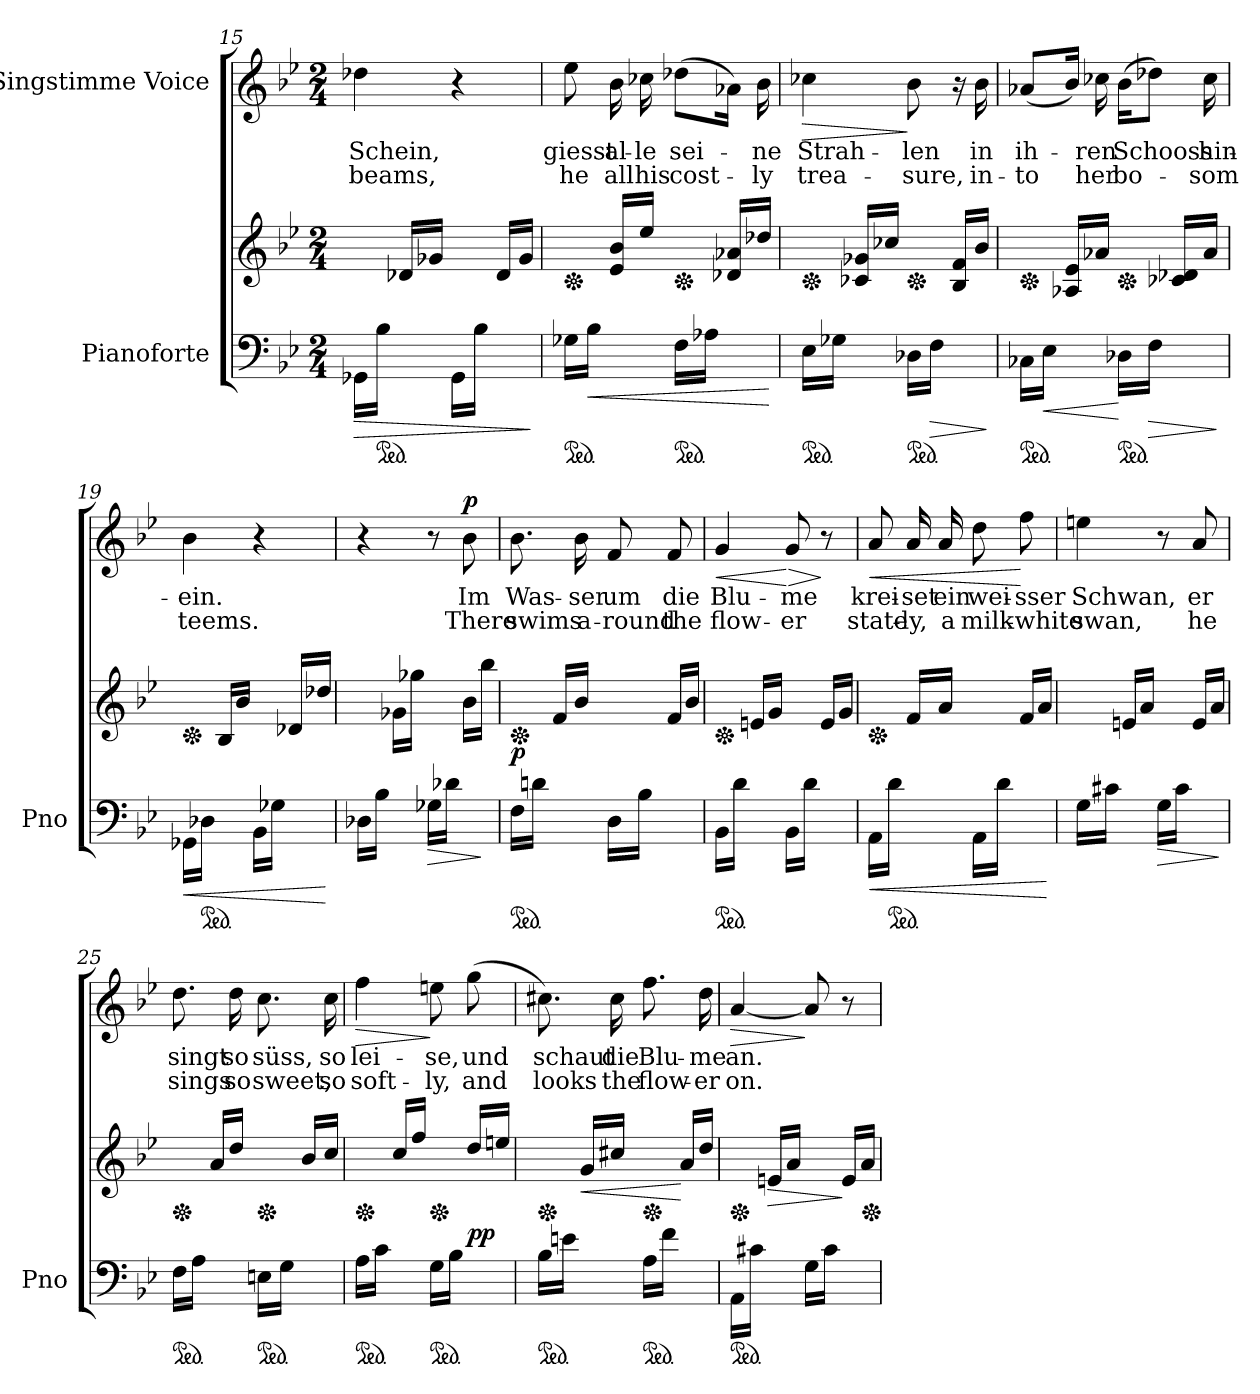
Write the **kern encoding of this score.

**kern	**kern	**dynam	**kern	**text	**text	**dynam
*part2	*part2	*part2	*part1	*part1	*part1	*part1
*staff3	*staff2	*staff2/3	*staff1	*staff1	*staff1	*staff1
*I"Pianoforte	*	*	*I"Singstimme Voice	*	*	*
*I'Pno	*	*	*	*	*	*
*clefF4	*clefG2	*	*clefG2	*	*	*
*k[b-e-]	*k[b-e-]	*	*k[b-e-]	*	*	*
*M2/4	*M2/4	*	*M2/4	*	*	*
=15	=15	=15	=15	=15	=15	=15
!	!	!LO:HP:b=2	!	!LO:LY:b	!LO:LY:b	!
*	*^	*	*	*	*	*
(>16GG-X\LL	2ryy	8ryy	>	4dd-X\	Schein,	beams,	.
*ped	*	*	*	*	*	*	*
16B-\JJ	.	.	.	.	.	.	.
8ryy	.	16d-X/LL	.	.	.	.	.
.	.	16g-X/JJ)	.	.	.	.	.
(>16GG-\LL	.	8ryy	.	4r	.	.	.
16B-\JJ	.	.	.	.	.	.	.
8ryy	.	16d-/LL	.	.	.	.	.
.	.	16g-/JJ)	.	.	.	.	.
*	*v	*v	*	*	*	*	*
.	.	]	.	.	.	.
=16	=16	=16	=16	=16	=16	=16
*ped	*	*	*	*	*	*
*	*Xped	*	*	*	*	*
*	*^	*	*	*	*	*
!	!	!	!	!	!LO:LY:b	!LO:LY:b	!
(>16G-X\LL	2ryy	8ryy	.	8ee-\	giesst	he	.
!	!	!	!LO:HP:b=2	!	!	!	!
16B-\JJ	.	.	<	.	.	.	.
!	!	!	!	!	!LO:LY:b	!LO:LY:b	!
8ryy	.	16e-/ 16b-/LL	.	16b-\	al-	all	.
!	!	!	!	!	!LO:LY:b	!LO:LY:b	!
.	.	16ee-/JJ)	.	16cc-X\	-le	his	.
*ped	*	*	*	*	*	*	*
*	*Xped	*	*	*	*	*	*
!	!	!	!	!	!LO:LY:b	!LO:LY:b	!
(>16F\LL	.	8ryy	.	(>8dd-X\L	sei-	cost-	.
16A-X\JJ	.	.	.	.	.	.	.
8ryy	.	16d-X/ 16a-X/LL	.	16a-X\Jk)	.	.	.
!	!	!	!	!	!LO:LY:b	!LO:LY:b	!
.	.	16dd-X/JJ)	.	16b-\	-ne	-ly	.
*	*v	*v	*	*	*	*	*
.	.	[	.	.	.	.
=17	=17	=17	=17	=17	=17	=17
*ped	*	*	*	*	*	*
*	*Xped	*	*	*	*	*
*	*^	*	*	*	*	*
!	!	!	!	!	!LO:LY:b	!LO:LY:b	!LO:HP:b
(>16E-\LL	2ryy	8ryy	.	4cc-X\	Strah-	trea-	>
16G-X\JJ	.	.	.	.	.	.	.
8ryy	.	16c-X/ 16g-X/LL	.	.	.	.	.
.	.	16cc-X/JJ)	.	.	.	.	.
*ped	*	*	*	*	*	*	*
*	*Xped	*	*	*	*	*	*
!	!	!	!	!	!LO:LY:b	!LO:LY:b	!
(>16D-X\LL	.	8ryy	.	8b-\	-len	-sure,	]
!	!	!	!LO:HP:b=2	!	!	!	!
16F\JJ	.	.	>	.	.	.	.
8ryy	.	16B-/ 16f/LL	.	16r	.	.	.
!	!	!	!	!	!LO:LY:b	!LO:LY:b	!
.	.	16b-/JJ)	.	16b-\	in	in-	.
*	*v	*v	*	*	*	*	*
.	.	]	.	.	.	.
=18	=18	=18	=18	=18	=18	=18
*ped	*	*	*	*	*	*
*	*Xped	*	*	*	*	*
*	*^	*	*	*	*	*
!	!	!	!	!	!LO:LY:b	!LO:LY:b	!
(>16C-X\LL	2ryy	8ryy	.	(<8a-X/L	ih-	-to	.
!	!	!	!LO:HP:b=2	!	!	!	!
16E-\JJ	.	.	<	.	.	.	.
8ryy	.	16A-X/ 16e-/LL	.	16b-/Jk)	.	.	.
!	!	!	!	!	!LO:LY:b	!LO:LY:b	!
.	.	16a-X/JJ)	.	16cc-X\	-ren	her	.
*ped	*	*	*	*	*	*	*
*	*Xped	*	*	*	*	*	*
!	!	!	!	!	!LO:LY:b	!LO:LY:b	!
(>16D-X\LL	.	8ryy	[	(>16b-\KL	Schooss	bo-	.
!	!	!	!LO:HP:b=2	!	!	!	!
16F\JJ	.	.	>	8dd-X\J)	.	.	.
8ryy	.	16c-X/ 16d-X/LL	.	.	.	.	.
!	!	!	!	!	!LO:LY:b	!LO:LY:b	!
.	.	16a-/JJ)	.	16cc-\	hin-	-som	.
*	*v	*v	*	*	*	*	*
.	.	]	.	.	.	.
!!LO:PB:g=z
=19	=19	=19	=19	=19	=19	=19
!	!	!LO:HP:b=2	!	!	!	!
*	*Xped	*	*	*	*	*
*	*^	*	*	*	*	*
!	!	!	!	!	!LO:LY:b	!LO:LY:b	!
(>16GG-X\LL	2ryy	8ryy	<	4b-\	-ein.	teems.	.
*ped	*	*	*	*	*	*	*
16D-X\JJ	.	.	.	.	.	.	.
8ryy	.	16B-/LL	.	.	.	.	.
.	.	16b-/JJ)	.	.	.	.	.
(>16BB-\LL	.	8ryy	.	4r	.	.	.
16G-X\JJ	.	.	.	.	.	.	.
8ryy	.	16d-X/LL	.	.	.	.	.
.	.	16dd-X/JJ)	.	.	.	.	.
*	*v	*v	*	*	*	*	*
.	.	[	.	.	.	.
=20	=20	=20	=20	=20	=20	=20
*	*^	*	*	*	*	*
(>16D-X\LL	2ryy	8ryy	.	4r	.	.	.
16B-\JJ	.	.	.	.	.	.	.
8ryy	.	16g-X\LL	.	.	.	.	.
.	.	16gg-X\JJ)	.	.	.	.	.
!	!	!	!LO:HP:b=2	!	!	!	!
(>16G-X\LL	.	8ryy	>	8r	.	.	.
16d-X\JJ	.	.	.	.	.	.	.
!	!	!	!	!	!LO:LY:b	!LO:LY:b	!LO:DY:a
8ryy	.	16b-\LL	.	8b-\	Im	There	p
.	.	16bb-\JJ)	]	.	.	.	.
=21	=21	=21	=21	=21	=21	=21	=21
*ped	*	*	*	*	*	*	*
*	*Xped	*	*	*	*	*	*
!	!	!	!LO:DY:a=2	!	!LO:LY:b	!LO:LY:b	!
(>16F\LL	2ryy	8ryy	p	8.b-\	Was-	swims	.
16dn\JJ	.	.	.	.	.	.	.
8ryy	.	16f/LL	.	.	.	.	.
!	!	!	!	!	!LO:LY:b	!LO:LY:b	!
.	.	16b-/JJ)	.	16b-\	-ser	a-	.
!	!	!	!	!	!LO:LY:b	!LO:LY:b	!
(>16D\LL	.	8ryy	.	8f/	um	-round	.
16B-\JJ	.	.	.	.	.	.	.
!	!	!	!	!	!LO:LY:b	!LO:LY:b	!
8ryy	.	16f/LL	.	8f/	die	the	.
.	.	16b-/JJ)	.	.	.	.	.
=22	=22	=22	=22	=22	=22	=22	=22
*ped	*	*	*	*	*	*	*
*	*Xped	*	*	*	*	*	*
!	!	!	!	!	!LO:LY:b	!LO:LY:b	!LO:HP:b
(>16BB-\LL	2ryy	8ryy	.	4g/	Blu-	flow-	<
16d\JJ	.	.	.	.	.	.	.
8ryy	.	16en/LL	.	.	.	.	.
.	.	16g/JJ)	.	.	.	.	.
!	!	!	!	!	!LO:LY:b	!LO:LY:b	!LO:HP:n=1:b
(>16BB-\LL	.	8ryy	.	8g/	-me	-er	[ >
16d\JJ	.	.	.	.	.	.	.
8ryy	.	16e/LL	.	8r	.	.	]
.	.	16g/JJ)	.	.	.	.	.
=23	=23	=23	=23	=23	=23	=23	=23
!	!	!	!LO:HP:b=2	!	!	!	!
*	*Xped	*	*	*	*	*	*
!	!	!	!	!	!LO:LY:b	!LO:LY:b	!LO:HP:b
(>16AA\LL	2ryy	8ryy	<	8a/	krei-	state-	<
*ped	*	*	*	*	*	*	*
16d\JJ	.	.	.	.	.	.	.
!	!	!	!	!	!LO:LY:b	!LO:LY:b	!
8ryy	.	16f/LL	.	16a/	-set	-ly,	.
!	!	!	!	!	!LO:LY:b	!LO:LY:b	!
.	.	16a/JJ)	.	16a/	ein	a	.
!	!	!	!	!	!LO:LY:b	!LO:LY:b	!
(>16AA\LL	.	8ryy	.	8dd\	wei-	milk-	.
16d\JJ	.	.	.	.	.	.	.
!	!	!	!	!	!LO:LY:b	!LO:LY:b	!
8ryy	.	16f/LL	.	8ff\	-sser	-white	[
.	.	16a/JJ)	.	.	.	.	.
*	*v	*v	*	*	*	*	*
.	.	[	.	.	.	.
!!LO:LB:g=z
=24	=24	=24	=24	=24	=24	=24
*	*^	*	*	*	*	*
!	!	!	!	!	!LO:LY:b	!LO:LY:b	!
(>16G\LL	2ryy	8ryy	.	4een\	Schwan,	swan,	.
16c#X\JJ	.	.	.	.	.	.	.
8ryy	.	16en/LL	.	.	.	.	.
.	.	16a/JJ)	.	.	.	.	.
!	!	!	!LO:HP:b=2	!	!	!	!
(>16G\LL	.	8ryy	>	8r	.	.	.
16c#\JJ	.	.	.	.	.	.	.
!	!	!	!	!	!LO:LY:b	!LO:LY:b	!
8ryy	.	16e/LL	.	8a/	er	he	.
.	.	16a/JJ)	.	.	.	.	.
*	*v	*v	*	*	*	*	*
.	.	]	.	.	.	.
=25	=25	=25	=25	=25	=25	=25
*ped	*	*	*	*	*	*
*	*Xped	*	*	*	*	*
*	*^	*	*	*	*	*
!	!	!	!	!	!LO:LY:b	!LO:LY:b	!
(>16F\LL	2ryy	8ryy	.	8.dd\	singt	sings	.
16A\JJ	.	.	.	.	.	.	.
8ryy	.	16a/LL	.	.	.	.	.
!	!	!	!	!	!LO:LY:b	!LO:LY:b	!
.	.	16dd/JJ)	.	16dd\	so	so	.
*ped	*	*	*	*	*	*	*
*	*Xped	*	*	*	*	*	*
!	!	!	!	!	!LO:LY:b	!LO:LY:b	!
(>16En\LL	.	8ryy	.	8.cc\	süss,	sweet,	.
16G\JJ	.	.	.	.	.	.	.
8ryy	.	16b-/LL	.	.	.	.	.
!	!	!	!	!	!LO:LY:b	!LO:LY:b	!
.	.	16cc/JJ)	.	16cc\	so	so	.
=26	=26	=26	=26	=26	=26	=26	=26
*ped	*	*	*	*	*	*	*
*	*Xped	*	*	*	*	*	*
!	!	!	!	!	!LO:LY:b	!LO:LY:b	!LO:HP:b
(>16A\LL	2ryy	8ryy	.	4ff\	lei-	soft-	>
16c\JJ	.	.	.	.	.	.	.
8ryy	.	16cc/LL	.	.	.	.	.
.	.	16ff/JJ)	.	.	.	.	.
*ped	*	*	*	*	*	*	*
*	*Xped	*	*	*	*	*	*
!	!	!	!	!	!LO:LY:b	!LO:LY:b	!
(>16G\LL	.	8ryy	.	8een\	-se,	-ly,	]
16B-\JJ	.	.	.	.	.	.	.
!	!	!	!LO:DY:a=2	!	!LO:LY:b	!LO:LY:b	!
8ryy	.	16dd/LL	pp	(>8gg\	und	and	.
.	.	16een/JJ)	.	.	.	.	.
=27	=27	=27	=27	=27	=27	=27	=27
*ped	*	*	*	*	*	*	*
*	*Xped	*	*	*	*	*	*
!	!	!	!	!	!LO:LY:b	!LO:LY:b	!
(>16B-\LL	2ryy	8ryy	.	8.cc#X\)	schaut	looks	.
16en\JJ	.	.	.	.	.	.	.
!	!	!	!LO:HP:b	!	!	!	!
8ryy	.	16g/LL	<	.	.	.	.
!	!	!	!	!	!LO:LY:b	!LO:LY:b	!
.	.	16cc#X/JJ)	.	16cc#\	die	the	.
*ped	*	*	*	*	*	*	*
*	*Xped	*	*	*	*	*	*
!	!	!	!	!	!LO:LY:b	!LO:LY:b	!
(>16A\LL	.	8ryy	.	8.ff\	Blu-	flow-	.
16f\JJ	.	.	.	.	.	.	.
8ryy	.	16a/LL	[	.	.	.	.
!	!	!	!	!	!LO:LY:b	!LO:LY:b	!
.	.	16dd/JJ)	.	16dd\	-me	-er	.
=28	=28	=28	=28	=28	=28	=28	=28
*ped	*	*	*	*	*	*	*
*	*Xped	*	*	*	*	*	*
!	!	!	!	!	!LO:LY:b	!LO:LY:b	!LO:HP:b
(>16AA\LL	2ryy	8ryy	.	[4a/	an.	on.	>
16c#X\JJ	.	.	.	.	.	.	.
!	!	!	!LO:HP:b	!	!	!	!
8ryy	.	16en/LL	>	.	.	.	.
.	.	16a/JJ)	.	.	.	.	.
(>16G\LL	.	8ryy	.	8a/]	.	.	]
16c#\JJ	.	.	.	.	.	.	.
8ryy	.	16e/LL	]	8r	.	.	.
.	.	16a/JJ)	.	.	.	.	.
*	*Xped	*	*	*	*	*	*
*	*v	*v	*	*	*	*	*
=	=	=	=	=	=	=
*-	*-	*-	*-	*-	*-	*-
